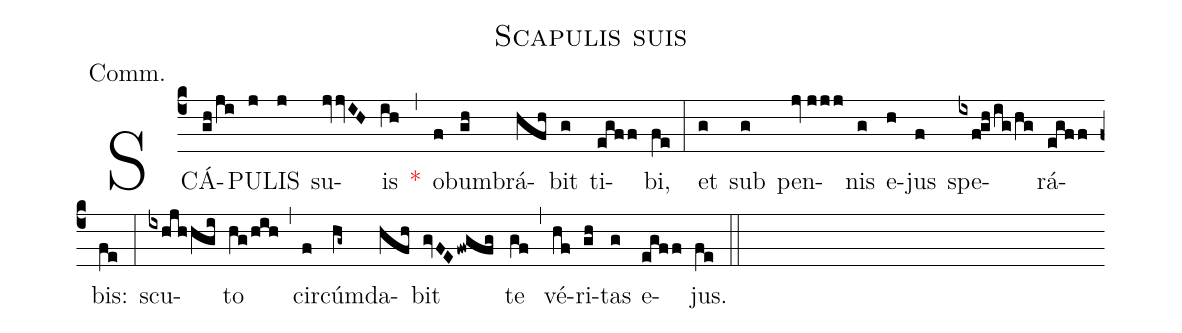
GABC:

name:Scapulis suis;
annotation:Comm.;
mode:III.;
office-part:Communion;
%%
(c4) SCÁ(gh/ji)PU(j)LIS(j) su(jvvIH)is(ih) <v>\red{*}</v>(,) o(f)bum(gh)brá(hfh)bit(g) ti(egff)bi,(fe) (:) et(g) sub(g) pen(jv//jjj)nis(g) e(h)jus(f) spe(ixf!gh/ig/hg)rá(egff)bis:(fe) (:) scu(ixhjhhgi)to(hg/hih) (,) cir(f)cúm(hg~)da(hfh)bit(gvFEfwgfg) te(gf) (,) vé(hf)ri(gh)tas(g) e(egff)jus.(fe) (::)
